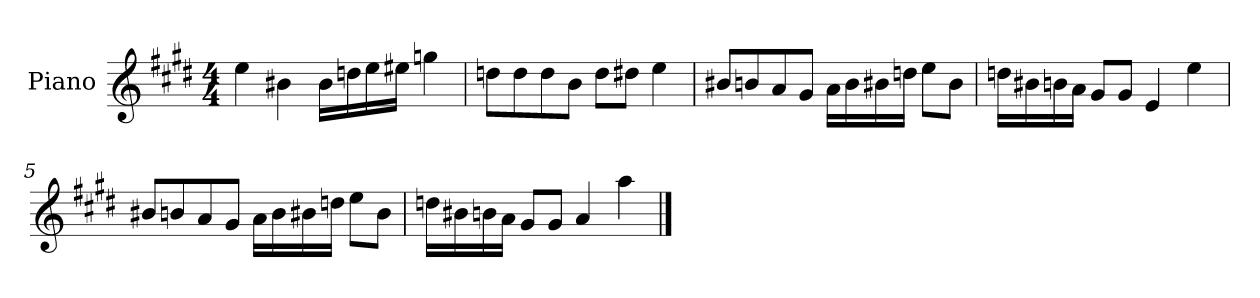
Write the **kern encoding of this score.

**kern
*part1
*staff1
*I"Piano
*I'P-no
*clefG2
*k[f#c#g#d#]
*M4/4
*MM90
=1
4ee\
4b#X\
16b#\LL
16ddn\
16ee\
16ee#X\JJ
4ggn\
=2
8ddn\L
8dd\
8dd\
8b\J
8dd\L
8dd#X\J
4ee\
=3
8b#X/L
8bn/
8a/
8g#/J
16a\LL
16b\
16b#X\
16ddn\JJ
8ee\L
8b#\J
!!LO:LB:g=z
=4
16ddn\LL
16b#X\
16bn\
16a\JJ
8g#/L
8g#/J
4e/
4ee\
=5
8b#X/L
8bn/
8a/
8g#/J
16a\LL
16b\
16b#X\
16ddn\JJ
8ee\L
8b#\J
=6
16ddn\LL
16b#X\
16bn\
16a\JJ
8g#/L
8g#/J
4a/
4aa\
==
*-
